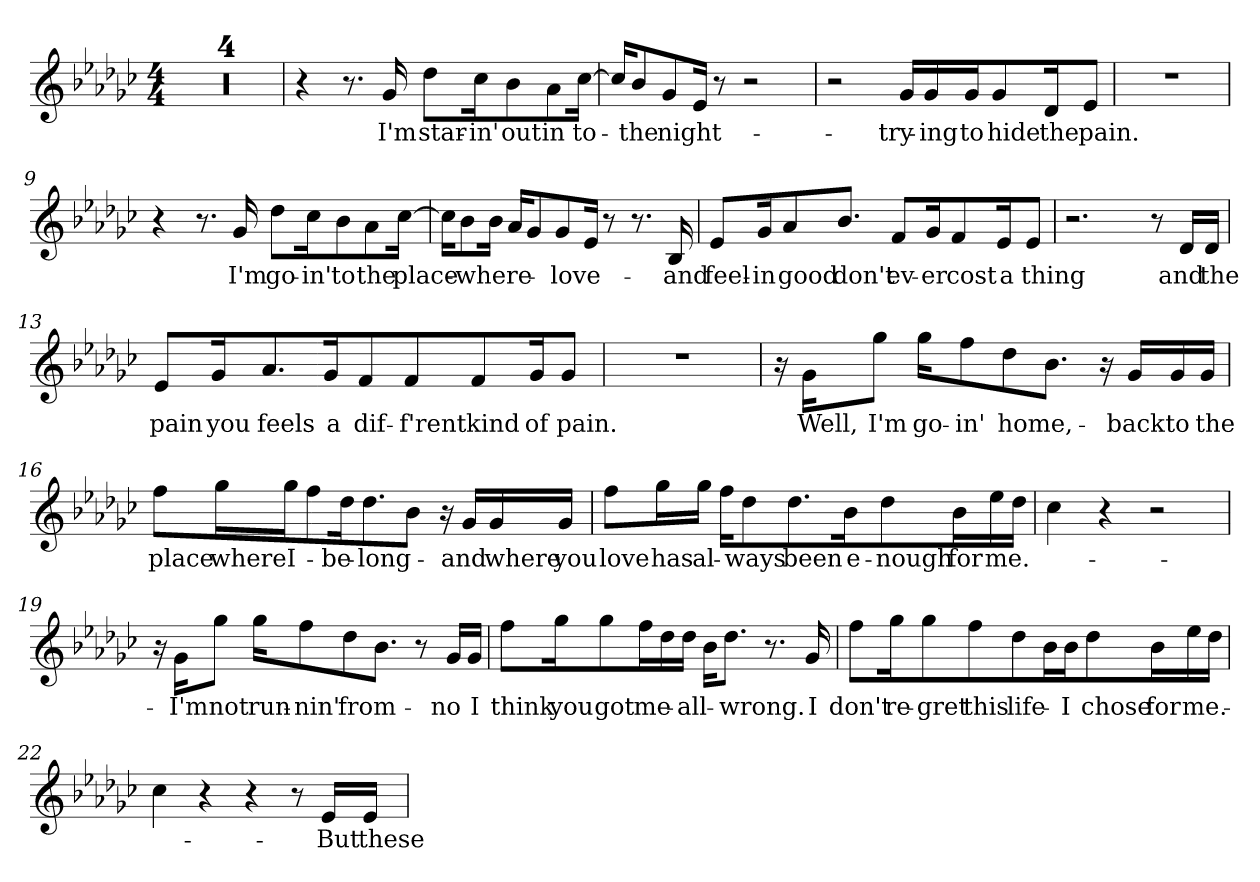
**kern	**text
*part1	*part1
*staff1	*staff1
*clefG2	*
*k[b-e-a-d-g-c-]	*
*G-:	*
*M4/4	*
=1	=1
1r	.
=2	=2
1r	.
=3	=3
1r	.
=4	=4
1r	.
=5	=5
4r	.
8.r	.
16g-/	I'm
8dd-\L	star-
16cc-\K	-in'
8b-\	out
8a-\	in
[16cc-\Jk	to-
=6	=6
16cc-/KL]	.
8b-/	-the
8g-/	night-
16e-/Jk	.
8r	.
2r	.
!!LO:LB:g=z
=7	=7
2r	.
16g-/LL	-try-
16g-/	-ing
16g-/J	to
8g-/	hide
16d-/K	the
8e-/J	pain.
=8	=8
1r	.
=9	=9
4r	.
8.r	.
16g-/	I'm
8dd-\L	go-
16cc-\K	-in'
8b-\	to
8a-\	the
[16cc-\Jk	place-
=10	=10
16cc-\KL]	.
8b-\	-where-
16b-\Jk	.
16a-/KL	.
8g-/	.
8g-/	-love-
16e-/Jk	.
8r	.
8.r	.
16B-/	-and
!!LO:LB:g=z
=11	=11
8e-/L	feel-
16g-/K	-in
8a-/	good
8.b-/J	don't
8f/L	ev-
16g-/K	-er
8f/	cost
16e-/K	a
8e-/J	thing
=12	=12
2.r	.
8r	.
16d-/LL	and
16d-/JJ	the
=13	=13
8e-/L	pain
16g-/K	you
8.a-/	feels
16g-/K	a
8f/	dif-
8f/	-f'rent
8f/	kind
16g-/K	of
8g-/J	pain.
=14	=14
1r	.
!!LO:LB:g=z
=15	=15
16r	.
16g-\KL	Well,
8gg-\J	I'm
16gg-\KL	go-
8ff\	-in'
8dd-\	home,-
8.b-\J	.
16r	.
16g-/LL	-back
16g-/	to
16g-/JJ	the
=16	=16
8ff\L	place
16gg-\L	where
16gg-\J	I-
8ff\	.
16dd-\K	-be-
8.dd-\	-long-
8b-\J	.
16r	.
16g-/LL	-and
16g-/	where
16g-/JJ	you
!!LO:LB:g=z
=17	=17
8ff\L	love
16gg-\L	has
16gg-\JJ	al-
16ff\KL	.
8dd-\	-ways
8.dd-\	been
16b-\K	e-
8dd-\	-nough
16b-\L	for
16ee-\	me.-
16dd-\JJ	.
=18	=18
4cc-\	.
4r	.
2r	.
=19	=19
16r	.
16g-\KL	I'm
8gg-\J	not
16gg-\KL	run-
8ff\	-nin'
8dd-\	from-
8.b-\J	.
8r	.
16g-/LL	-no
16g-/JJ	I
!!LO:LB:g=z
=20	=20
8ff\L	think
16gg-\K	you
8gg-\	got
16ff\L	me-
16dd-\	.
16dd-\JJ	-all-
16b-\KL	.
8.dd-\J	-wrong.
8.r	.
16g-/	I
=21	=21
8ff\L	don't
16gg-\K	re-
8gg-\	-gret
8ff\	this
8dd-\	life-
16b-\L	.
16b-\J	I
8dd-\	chose
16b-\L	for
16ee-\	me.-
16dd-\JJ	.
!!LO:LB:g=z
=22	=22
4cc-\	.
4r	.
4r	.
8r	.
16e-/LL	-But
16e-/JJ	these
=	=
*-	*-
